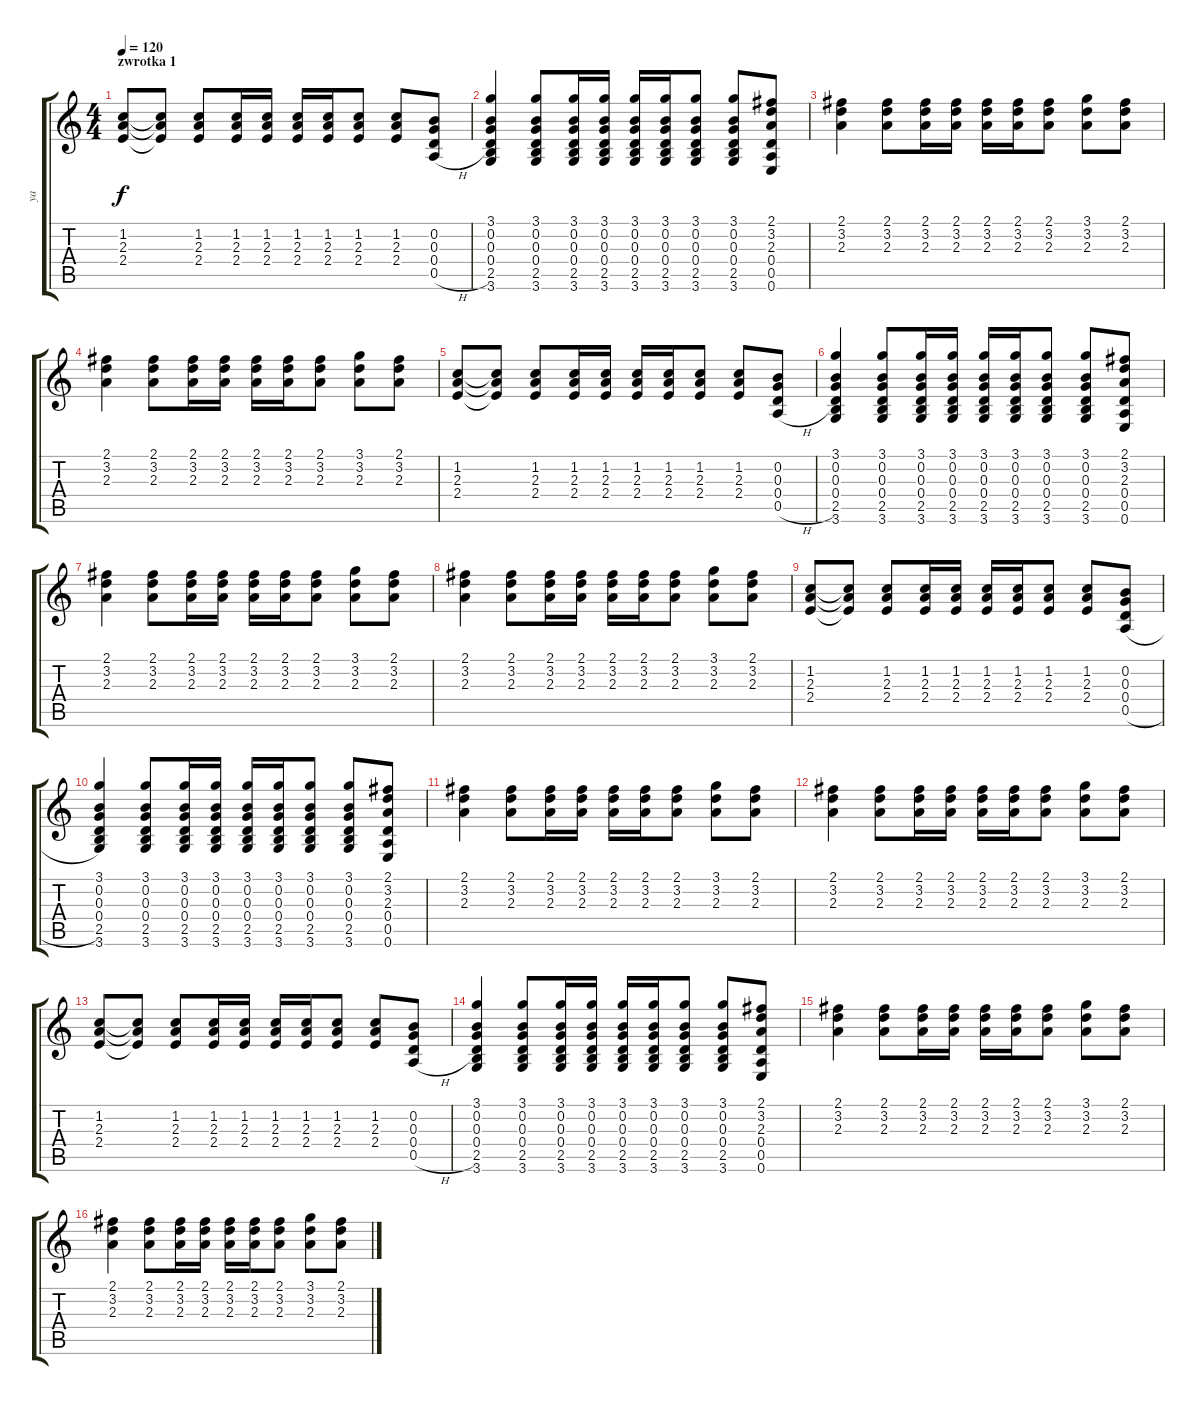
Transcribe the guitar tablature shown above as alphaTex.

\track ("ya" "ya") {instrument electricguitarclean}
\staff {score tabs}
\tuning (E4 B3 G3 D3 A2 E2) {hide}
\ts (4 4)
\section ("" "zwrotka 1")
\tempo 120
\clef g2
\ks c
(1.2 2.3 2.4).8{dy f} (1.2{t} 2.3{t} 2.4{t}).8 (1.2 2.3 2.4).8 (1.2 2.3 2.4).16 (1.2 2.3 2.4).16 (1.2 2.3 2.4).16 (1.2 2.3 2.4).16 (1.2 2.3 2.4).8 (1.2 2.3 2.4).8 (0.2 0.3 0.4 0.5{h}).8 |
(3.1 0.2 0.3 0.4 2.5 3.6).4 (3.1 0.2 0.3 0.4 2.5 3.6).8 (3.1 0.2 0.3 0.4 2.5 3.6).16 (3.1 0.2 0.3 0.4 2.5 3.6).16 (3.1 0.2 0.3 0.4 2.5 3.6).16 (3.1 0.2 0.3 0.4 2.5 3.6).16 (3.1 0.2 0.3 0.4 2.5 3.6).8 (3.1 0.2 0.3 0.4 2.5 3.6).8 (2.1 3.2 2.3 0.4 0.5 0.6).8 |
(2.1 3.2 2.3).4 (2.1 3.2 2.3).8 (2.1 3.2 2.3).16 (2.1 3.2 2.3).16 (2.1 3.2 2.3).16 (2.1 3.2 2.3).16 (2.1 3.2 2.3).8 (3.1 3.2 2.3).8 (2.1 3.2 2.3).8 |
(2.1 3.2 2.3).4 (2.1 3.2 2.3).8 (2.1 3.2 2.3).16 (2.1 3.2 2.3).16 (2.1 3.2 2.3).16 (2.1 3.2 2.3).16 (2.1 3.2 2.3).8 (3.1 3.2 2.3).8 (2.1 3.2 2.3).8 |
(1.2 2.3 2.4).8 (1.2{t} 2.3{t} 2.4{t}).8 (1.2 2.3 2.4).8 (1.2 2.3 2.4).16 (1.2 2.3 2.4).16 (1.2 2.3 2.4).16 (1.2 2.3 2.4).16 (1.2 2.3 2.4).8 (1.2 2.3 2.4).8 (0.2 0.3 0.4 0.5{h}).8 |
(3.1 0.2 0.3 0.4 2.5 3.6).4 (3.1 0.2 0.3 0.4 2.5 3.6).8 (3.1 0.2 0.3 0.4 2.5 3.6).16 (3.1 0.2 0.3 0.4 2.5 3.6).16 (3.1 0.2 0.3 0.4 2.5 3.6).16 (3.1 0.2 0.3 0.4 2.5 3.6).16 (3.1 0.2 0.3 0.4 2.5 3.6).8 (3.1 0.2 0.3 0.4 2.5 3.6).8 (2.1 3.2 2.3 0.4 0.5 0.6).8 |
(2.1 3.2 2.3).4 (2.1 3.2 2.3).8 (2.1 3.2 2.3).16 (2.1 3.2 2.3).16 (2.1 3.2 2.3).16 (2.1 3.2 2.3).16 (2.1 3.2 2.3).8 (3.1 3.2 2.3).8 (2.1 3.2 2.3).8 |
(2.1 3.2 2.3).4 (2.1 3.2 2.3).8 (2.1 3.2 2.3).16 (2.1 3.2 2.3).16 (2.1 3.2 2.3).16 (2.1 3.2 2.3).16 (2.1 3.2 2.3).8 (3.1 3.2 2.3).8 (2.1 3.2 2.3).8 |
(1.2 2.3 2.4).8 (1.2{t} 2.3{t} 2.4{t}).8 (1.2 2.3 2.4).8 (1.2 2.3 2.4).16 (1.2 2.3 2.4).16 (1.2 2.3 2.4).16 (1.2 2.3 2.4).16 (1.2 2.3 2.4).8 (1.2 2.3 2.4).8 (0.2 0.3 0.4 0.5{h}).8 |
(3.1 0.2 0.3 0.4 2.5 3.6).4 (3.1 0.2 0.3 0.4 2.5 3.6).8 (3.1 0.2 0.3 0.4 2.5 3.6).16 (3.1 0.2 0.3 0.4 2.5 3.6).16 (3.1 0.2 0.3 0.4 2.5 3.6).16 (3.1 0.2 0.3 0.4 2.5 3.6).16 (3.1 0.2 0.3 0.4 2.5 3.6).8 (3.1 0.2 0.3 0.4 2.5 3.6).8 (2.1 3.2 2.3 0.4 0.5 0.6).8 |
(2.1 3.2 2.3).4 (2.1 3.2 2.3).8 (2.1 3.2 2.3).16 (2.1 3.2 2.3).16 (2.1 3.2 2.3).16 (2.1 3.2 2.3).16 (2.1 3.2 2.3).8 (3.1 3.2 2.3).8 (2.1 3.2 2.3).8 |
(2.1 3.2 2.3).4 (2.1 3.2 2.3).8 (2.1 3.2 2.3).16 (2.1 3.2 2.3).16 (2.1 3.2 2.3).16 (2.1 3.2 2.3).16 (2.1 3.2 2.3).8 (3.1 3.2 2.3).8 (2.1 3.2 2.3).8 |
(1.2 2.3 2.4).8 (1.2{t} 2.3{t} 2.4{t}).8 (1.2 2.3 2.4).8 (1.2 2.3 2.4).16 (1.2 2.3 2.4).16 (1.2 2.3 2.4).16 (1.2 2.3 2.4).16 (1.2 2.3 2.4).8 (1.2 2.3 2.4).8 (0.2 0.3 0.4 0.5{h}).8 |
(3.1 0.2 0.3 0.4 2.5 3.6).4 (3.1 0.2 0.3 0.4 2.5 3.6).8 (3.1 0.2 0.3 0.4 2.5 3.6).16 (3.1 0.2 0.3 0.4 2.5 3.6).16 (3.1 0.2 0.3 0.4 2.5 3.6).16 (3.1 0.2 0.3 0.4 2.5 3.6).16 (3.1 0.2 0.3 0.4 2.5 3.6).8 (3.1 0.2 0.3 0.4 2.5 3.6).8 (2.1 3.2 2.3 0.4 0.5 0.6).8 |
(2.1 3.2 2.3).4 (2.1 3.2 2.3).8 (2.1 3.2 2.3).16 (2.1 3.2 2.3).16 (2.1 3.2 2.3).16 (2.1 3.2 2.3).16 (2.1 3.2 2.3).8 (3.1 3.2 2.3).8 (2.1 3.2 2.3).8 |
(2.1 3.2 2.3).4 (2.1 3.2 2.3).8 (2.1 3.2 2.3).16 (2.1 3.2 2.3).16 (2.1 3.2 2.3).16 (2.1 3.2 2.3).16 (2.1 3.2 2.3).8 (3.1 3.2 2.3).8 (2.1 3.2 2.3).8
